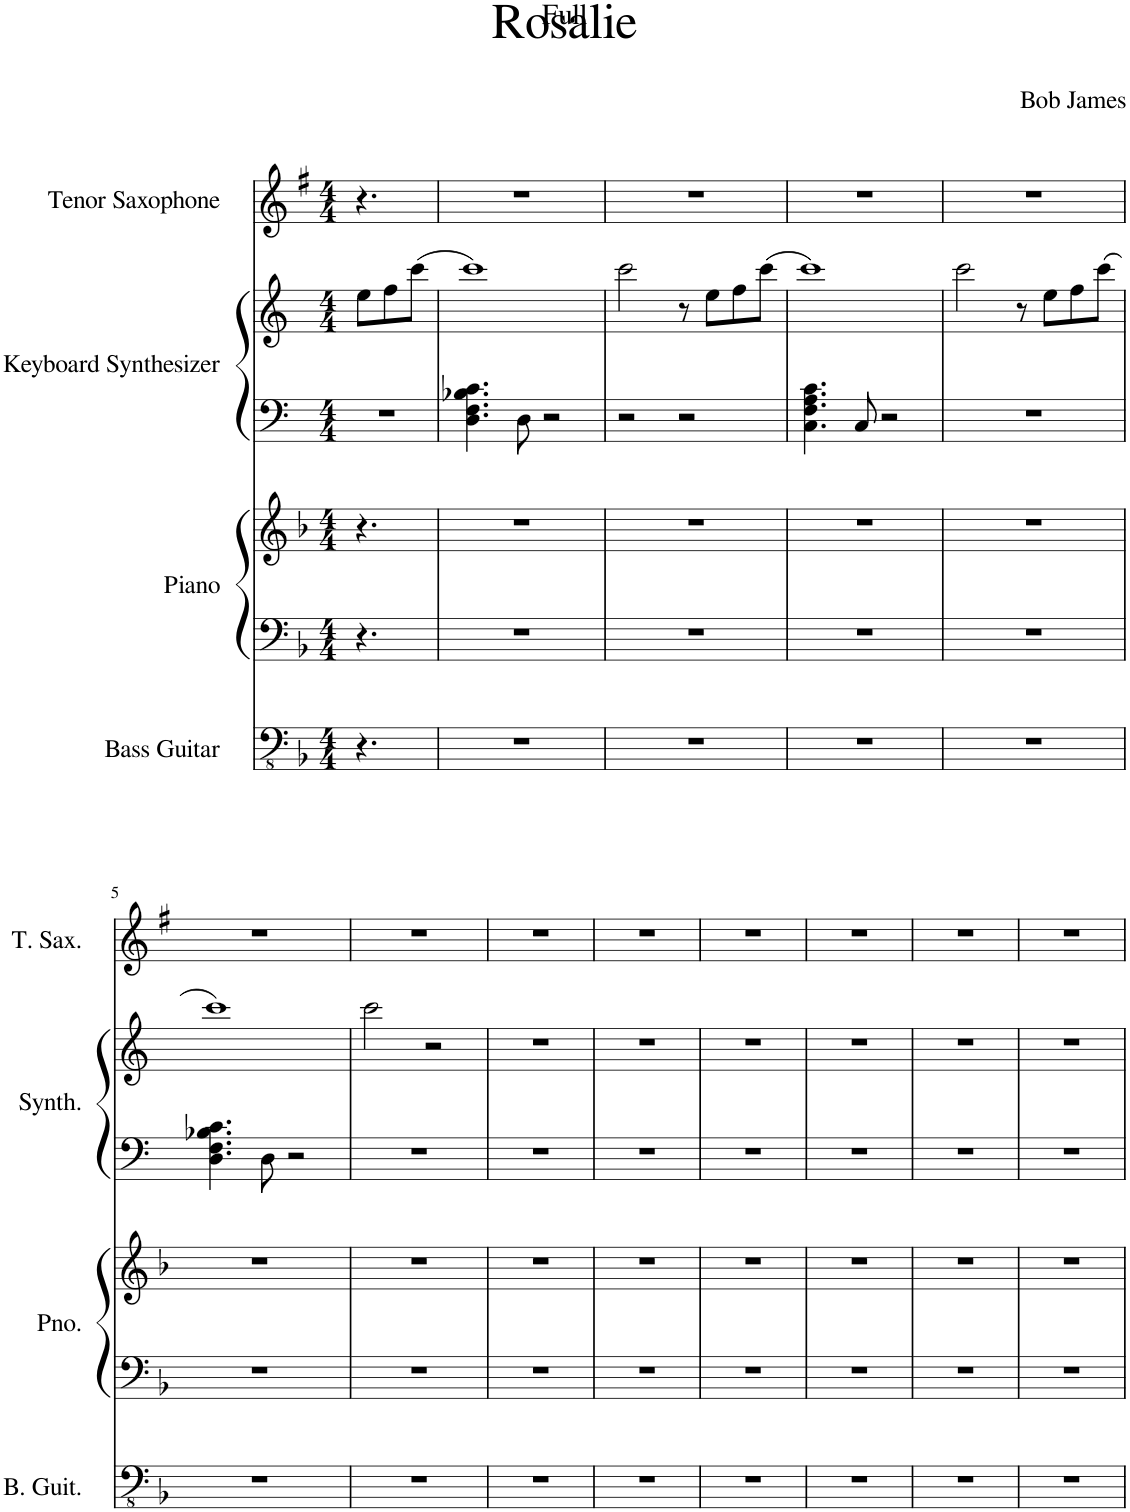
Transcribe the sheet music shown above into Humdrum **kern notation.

**kern	**kern	**kern	**kern	**kern	**kern
*part4	*part3	*part3	*part2	*part2	*part1
*staff6	*staff5	*staff4	*staff3	*staff2	*staff1
*I"Bass Guitar	*I"Piano	*	*I"Keyboard Synthesizer	*	*I"Tenor Saxophone
*I'B. Guit.	*I'Pno.	*	*I'Synth.	*	*I'T. Sax.
*clefFv4	*clefF4	*clefG2	*clefF4	*clefG2	*clefG2
*	*	*	*	*	*Trd8c14
*k[b-]	*k[b-]	*k[b-]	*k[]	*k[]	*k[f#]
*M4/4	*M4/4	*M4/4	*M4/4	*M4/4	*M4/4
=	=	=	=	=	=
4.r	4.r	4.r	1r	8ee\L	4.r
.	.	.	.	8ff\	.
.	.	.	.	(8ccc\J	.
2ryy	2ryy	2ryy	.	2ryy	2ryy
8ryy	8ryy	8ryy	.	8ryy	8ryy
=1	=1	=1	=1	=1	=1
1r	1r	1r	4.D\ 4.F\ 4.B-X\ 4.c\	1ccc)	1r
.	.	.	8D\	.	.
.	.	.	2r	.	.
=2	=2	=2	=2	=2	=2
1r	1r	1r	2r	2ccc\	1r
.	.	.	2r	8r	.
.	.	.	.	8ee\L	.
.	.	.	.	8ff\	.
.	.	.	.	(8ccc\J	.
=3	=3	=3	=3	=3	=3
1r	1r	1r	4.C\ 4.F\ 4.A\ 4.c\	1ccc)	1r
.	.	.	8C/	.	.
.	.	.	2r	.	.
=4	=4	=4	=4	=4	=4
1r	1r	1r	1r	2ccc\	1r
.	.	.	.	8r	.
.	.	.	.	8ee\L	.
.	.	.	.	8ff\	.
.	.	.	.	(8ccc\J	.
!!LO:LB:g=z
=5	=5	=5	=5	=5	=5
1r	1r	1r	4.D\ 4.F\ 4.B-X\ 4.c\	1ccc)	1r
.	.	.	8D\	.	.
.	.	.	2r	.	.
=6	=6	=6	=6	=6	=6
1r	1r	1r	1r	2ccc\	1r
.	.	.	.	2r	.
=7	=7	=7	=7	=7	=7
1r	1r	1r	1r	1r	1r
=8	=8	=8	=8	=8	=8
1r	1r	1r	1r	1r	1r
=9	=9	=9	=9	=9	=9
1r	1r	1r	1r	1r	1r
=10	=10	=10	=10	=10	=10
1r	1r	1r	1r	1r	1r
=11	=11	=11	=11	=11	=11
1r	1r	1r	1r	1r	1r
=12	=12	=12	=12	=12	=12
1r	1r	1r	1r	1r	1r
=	=	=	=	=	=
*-	*-	*-	*-	*-	*-
